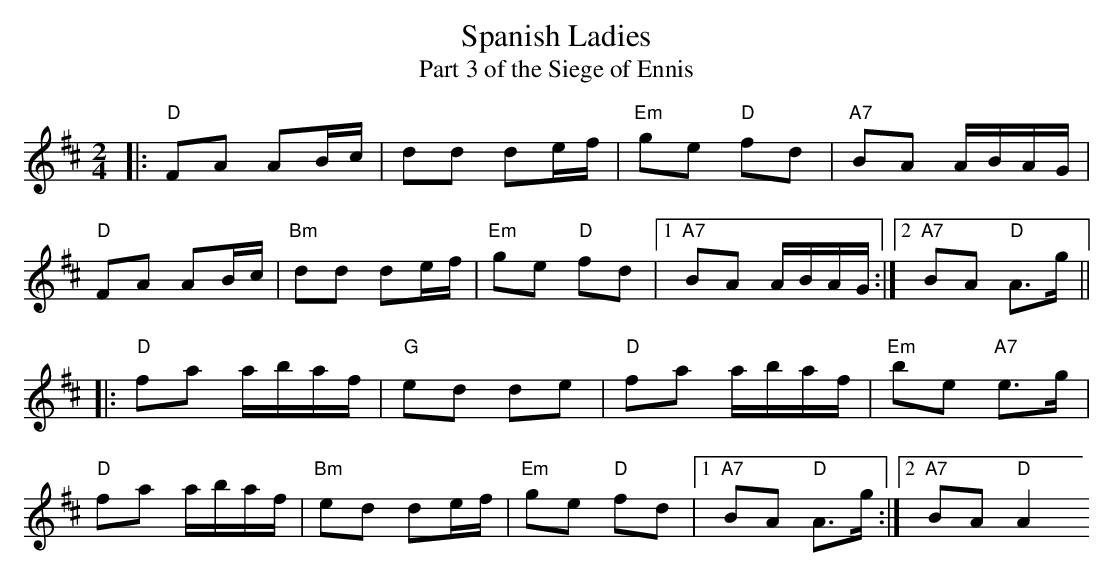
X:1
T:Spanish Ladies
T:Part 3 of the Siege of Ennis
M:2/4
L:1/8
K:D
|: "D"FA AB/c/ |dd de/f/ |"Em"ge "D"fd | "A7"BA A/B/A/G/ |
"D"FA AB/c/| "Bm"dd de/f/ | "Em"ge "D"fd |1  "A7"BA A/B/A/G/ :|2 "A7"BA "D" A3/2g/ ||
|: "D"fa a/b/a/f/ | "G"ed de | "D"fa a/b/a/f/ | "Em"be "A7"e3/2g/ |
"D"fa a/b/a/f/ | "Bm"ed de/f/ | "Em"ge "D"fd |1 "A7"BA "D" A3/2g/:|2 "A7"BA "D" A2
